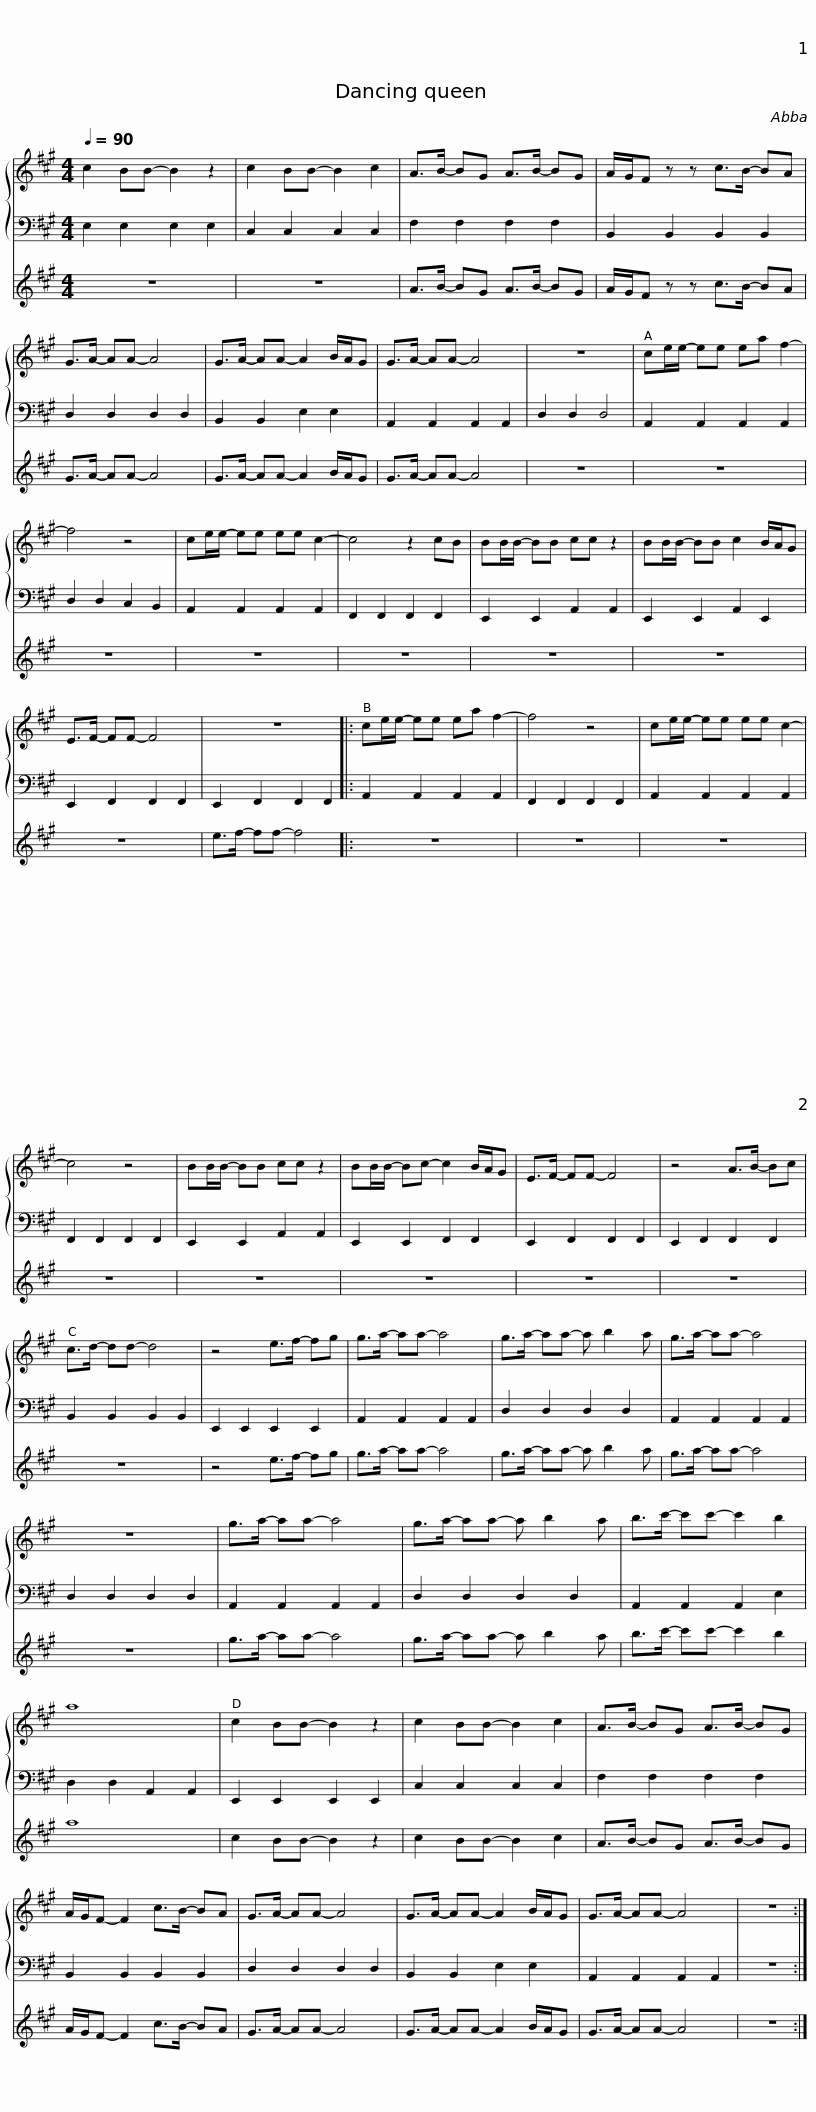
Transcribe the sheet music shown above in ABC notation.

X:1
%%score { 1 | 2 } 3
L:1/8
Q:1/4=90
M:4/4
I:linebreak $
K:A
V:1 treble
V:2 bass
V:3 treble
V:1
 c2 BB- B2 z2 | c2 BB- B2 c2 | A>B- BG A>B- BG- | A/-G/F z z c>B- BA | G>A- AA- A4 |$ %5
 G>A- AA- A2 B/A/G | G>A- AA- A4 | z8 | ce/e/- ee ea f2- | f4 z4 | %10
 ce/e/- ee ee c2- |$ c4 z2 cB | BB/B/- BB cc z2 | BB/B/- BB c2 B/A/G | E>F- FF- F4 | %15
 z8 |:$ ce/e/- ee ea f2- | f4 z4 | ce/e/- ee ee c2- | c4 z4 | %20
 BB/B/- BB cc z2 |$ BB/B/- Bc- c2 B/A/G | E>F- FF- F4 | z4 A>B- Bc | c>d- dd- d4 | %25
 z4 e>f- fg |$ g>a- aa- a4 | g>a- aa- a b2 a | g>a- aa- a4 | z8 | %30
 g>a- aa- a4 |$ g>a- aa- a b2 a | b>c'- c'c'- c'2 b2 | a8 | c2 BB- B2 z2 | %35
 c2 BB- B2 c2 |$ A>B- BG A>B- BG | A/G/F- F2 c>B- BA | G>A- AA- A4 | G>A- AA- A2 B/A/G | %40
 G>A- AA- A4 | z8 :| %42
V:2
 E,2 E,2 E,2 E,2 | C,2 C,2 C,2 C,2 | F,2 F,2 F,2 F,2 | B,,2 B,,2 B,,2 B,,2 | D,2 D,2 D,2 D,2 |$ %5
 B,,2 B,,2 E,2 E,2 | A,,2 A,,2 A,,2 A,,2 | D,2 D,2 D,4 | A,,2 A,,2 A,,2 A,,2 | D,2 D,2 C,2 B,,2 | %10
 A,,2 A,,2 A,,2 A,,2 |$ F,,2 F,,2 F,,2 F,,2 | E,,2 E,,2 A,,2 A,,2 | E,,2 E,,2 A,,2 E,,2 | E,,2 F,,2 F,,2 F,,2 | %15
 E,,2 F,,2 F,,2 F,,2 |:$ A,,2 A,,2 A,,2 A,,2 | F,,2 F,,2 F,,2 F,,2 | A,,2 A,,2 A,,2 A,,2 | F,,2 F,,2 F,,2 F,,2 | %20
 E,,2 E,,2 A,,2 A,,2 |$ E,,2 E,,2 F,,2 F,,2 | E,,2 F,,2 F,,2 F,,2 | E,,2 F,,2 F,,2 F,,2 | B,,2 B,,2 B,,2 B,,2 | %25
 E,,2 E,,2 E,,2 E,,2 |$ A,,2 A,,2 A,,2 A,,2 | D,2 D,2 D,2 D,2 | A,,2 A,,2 A,,2 A,,2 | D,2 D,2 D,2 D,2 | %30
 A,,2 A,,2 A,,2 A,,2 |$ D,2 D,2 D,2 D,2 | A,,2 A,,2 A,,2 E,2 | D,2 D,2 A,,2 A,,2 | E,,2 E,,2 E,,2 E,,2 | %35
 C,2 C,2 C,2 C,2 |$ F,2 F,2 F,2 F,2 | B,,2 B,,2 B,,2 B,,2 | D,2 D,2 D,2 D,2 | B,,2 B,,2 E,2 E,2 | %40
 A,,2 A,,2 A,,2 A,,2 | z8 :| %42
V:3
 z8 | z8 | A>B- BG A>B- BG- | A/-G/F z z c>B- BA | G>A- AA- A4 |$ %5
 G>A- AA- A2 B/A/G | G>A- AA- A4 | z8 | z8 | z8 | %10
 z8 |$ z8 | z8 | z8 | z8 | %15
 e>f- ff- f4 |:$ z8 | z8 | z8 | z8 | %20
 z8 |$ z8 | z8 | z8 | z8 | %25
 z4 e>f- fg |$ g>a- aa- a4 | g>a- aa- a b2 a | g>a- aa- a4 | z8 | %30
 g>a- aa- a4 |$ g>a- aa- a b2 a | b>c'- c'c'- c'2 b2 | a8 | c2 BB- B2 z2 | %35
 c2 BB- B2 c2 |$ A>B- BG A>B- BG | A/G/F- F2 c>B- BA | G>A- AA- A4 | G>A- AA- A2 B/A/G | %40
 G>A- AA- A4 | z8 :| %42
